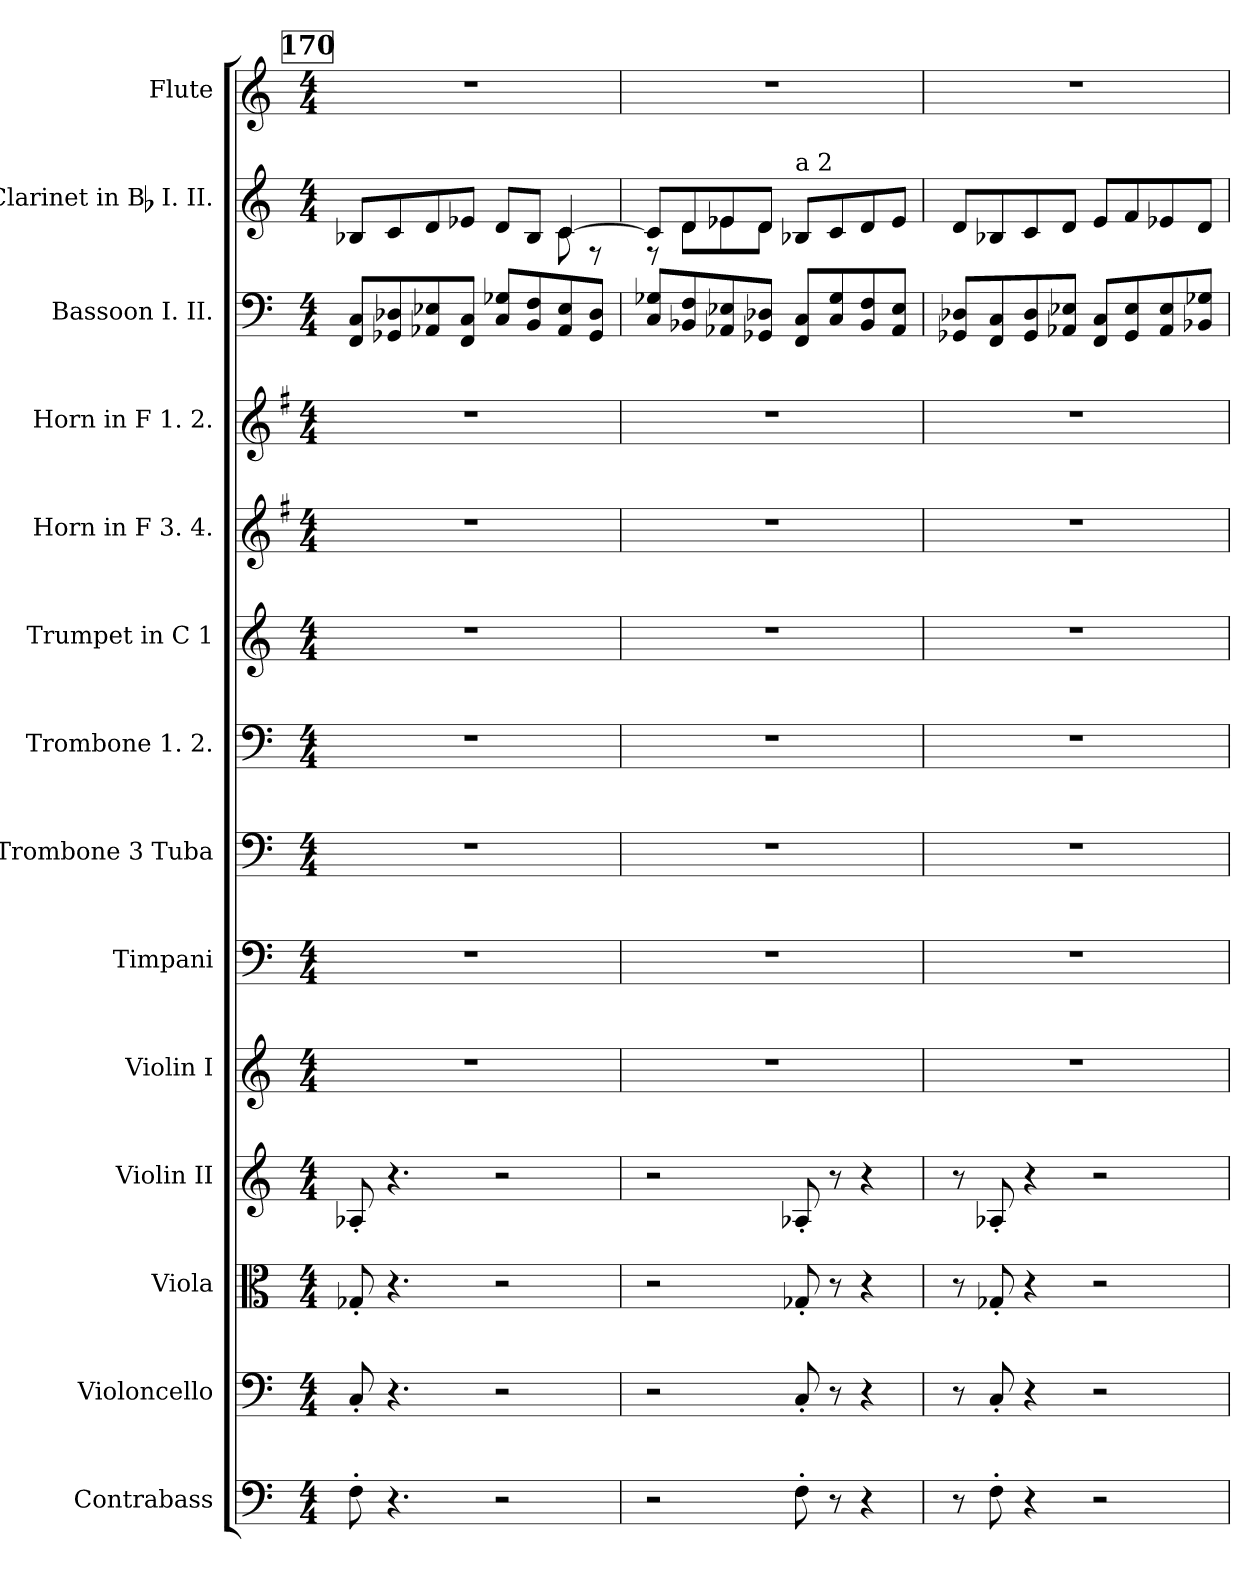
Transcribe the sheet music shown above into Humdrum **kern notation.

**kern	**kern	**kern	**kern	**kern	**kern	**kern	**kern	**kern	**kern	**kern	**kern	**kern	**kern
*part14	*part13	*part12	*part11	*part10	*part9	*part8	*part7	*part6	*part5	*part4	*part3	*part2	*part1
*staff14	*staff13	*staff12	*staff11	*staff10	*staff9	*staff8	*staff7	*staff6	*staff5	*staff4	*staff3	*staff2	*staff1
*I"Contrabass	*I"Violoncello	*I"Viola	*I"Violin II	*I"Violin I	*I"Timpani	*I"Trombone 3 Tuba	*I"Trombone 1. 2.	*I"Trumpet in C 1	*I"Horn in F 3. 4.	*I"Horn in F 1. 2.	*I"Bassoon I. II.	*I"Clarinet in Bb I. II.	*I"Flute
*I'Cb.	*I'Vc.	*I'Vla.	*I'Vln. II	*I'Vln. I	*I'Timp.	*	*	*	*	*	*I'Bsn.	*I'Cl.	*I'Fl.
*clefF4	*clefF4	*clefC3	*clefG2	*clefG2	*clefF4	*clefF4	*clefF4	*clefG2	*clefG2	*clefG2	*clefF4	*clefG2	*clefG2
*ITrd7c12	*	*	*	*	*	*	*	*	*ITrd4c7	*ITrd4c7	*	*ITrd1c2	*
*k[]	*k[]	*k[]	*k[]	*k[]	*k[]	*k[]	*k[]	*k[]	*k[]	*k[]	*k[]	*k[b-e-]	*k[]
*M4/4	*M4/4	*M4/4	*M4/4	*M4/4	*M4/4	*M4/4	*M4/4	*M4/4	*M4/4	*M4/4	*M4/4	*M4/4	*M4/4
!!LO:REH:place=s1:t=170
=4	=4	=4	=4	=4	=4	=4	=4	=4	=4	=4	=4	=4	=4
*	*	*	*	*	*	*	*	*	*	*	*	*^	*
8FF'	8C'	8G-X'	8A-X'	1r	1r	1r	1r	1r	1r	1r	8FF 8CL	8A-XL	2ryy	1r
4.r	4.r	4.r	4.r	.	.	.	.	.	.	.	8GG-X 8D-X	8B-	.	.
.	.	.	.	.	.	.	.	.	.	.	8AA-X 8E-X	8c	.	.
.	.	.	.	.	.	.	.	.	.	.	8FF 8CJ	8d-XJ	.	.
2r	2r	2r	2r	.	.	.	.	.	.	.	8C 8G-XL	8cL	4ryy	.
.	.	.	.	.	.	.	.	.	.	.	8BB 8F	8A-J	.	.
.	.	.	.	.	.	.	.	.	.	.	8AA- 8E-	[4B-	8B-	.
.	.	.	.	.	.	.	.	.	.	.	8GG- 8D-J	.	8r	.
=5	=5	=5	=5	=5	=5	=5	=5	=5	=5	=5	=5	=5	=5	=5
2r	2r	2r	2r	1r	1r	1r	1r	1r	1r	1r	8C 8G-XL	8B-L]	8r	1r
.	.	.	.	.	.	.	.	.	.	.	8BB-X 8F	8c	8cL	.
.	.	.	.	.	.	.	.	.	.	.	8AA-X 8E-X	8d-X	8d-X	.
.	.	.	.	.	.	.	.	.	.	.	8GG-X 8D-XJ	8cJ	8cJ	.
!	!	!	!	!	!	!	!	!	!	!	!	!LO:TX:a:t=a 2	!	!
8FF'	8C'	8G-X'	8A-X'	.	.	.	.	.	.	.	8FF 8CL	8A-XL	2ryy	.
8r	8r	8r	8r	.	.	.	.	.	.	.	8C 8G-	8B-	.	.
4r	4r	4r	4r	.	.	.	.	.	.	.	8BB- 8F	8c	.	.
.	.	.	.	.	.	.	.	.	.	.	8AA- 8E-J	8d-J	.	.
*	*	*	*	*	*	*	*	*	*	*	*	*v	*v	*
=6	=6	=6	=6	=6	=6	=6	=6	=6	=6	=6	=6	=6	=6
8r	8r	8r	8r	1r	1r	1r	1r	1r	1r	1r	8GG-X 8D-XL	8cL	1r
8FF'	8C'	8G-X'	8A-X'	.	.	.	.	.	.	.	8FF 8C	8A-X	.
4r	4r	4r	4r	.	.	.	.	.	.	.	8GG- 8D-	8B-	.
.	.	.	.	.	.	.	.	.	.	.	8AA-X 8E-XJ	8cJ	.
2r	2r	2r	2r	.	.	.	.	.	.	.	8FF 8CL	8dL	.
.	.	.	.	.	.	.	.	.	.	.	8GG- 8E-	8e-	.
.	.	.	.	.	.	.	.	.	.	.	8AA- 8E-	8d-X	.
.	.	.	.	.	.	.	.	.	.	.	8BB-X 8G-XJ	8cJ	.
=	=	=	=	=	=	=	=	=	=	=	=	=	=
*-	*-	*-	*-	*-	*-	*-	*-	*-	*-	*-	*-	*-	*-
